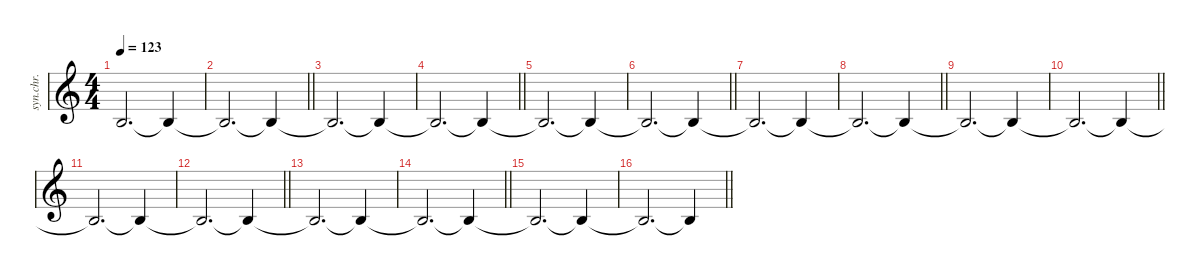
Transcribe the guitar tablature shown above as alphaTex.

\defaultSystemsLayout 4
\hideDynamics
\bracketExtendMode nobrackets
\otherSystemsTrackNameOrientation horizontal
\track ("Voice 1" "syn.chr.") {instrument synthvoice}
\staff {score}
\tuning (Db4 Ab3 E3 B2 Gb2 B1)
\ts (4 4)
\section ("" "")
\tempo 123
\clef g2
\ks c
3.2{t}.2{d dy mf beam Up} 3.2{t}.4{beam Up} |
\barLineRight lightlight
3.2{t}.2{d beam Up} 3.2{t}.4{beam Up} |
3.2{t}.2{d beam Up} 3.2{t}.4{beam Up} |
\barLineRight lightlight
3.2{t}.2{d beam Up} 3.2{t}.4{beam Up} |
3.2{t}.2{d beam Up} 3.2{t}.4{beam Up} |
\barLineRight lightlight
3.2{t}.2{d beam Up} 3.2{t}.4{beam Up} |
3.2{t}.2{d beam Up} 3.2{t}.4{beam Up} |
\barLineRight lightlight
3.2{t}.2{d beam Up} 3.2{t}.4{beam Up} |
3.2{t}.2{d beam Up} 3.2{t}.4{beam Up} |
\barLineRight lightlight
3.2{t}.2{d beam Up} 3.2{t}.4{beam Up} |
3.2{t}.2{d beam Up} 3.2{t}.4{beam Up} |
\barLineRight lightlight
3.2{t}.2{d beam Up} 3.2{t}.4{beam Up} |
3.2{t}.2{d beam Up} 3.2{t}.4{beam Up} |
\barLineRight lightlight
3.2{t}.2{d beam Up} 3.2{t}.4{beam Up} |
3.2{t}.2{d beam Up} 3.2{t}.4{beam Up} |
\barLineRight lightlight
3.2{t}.2{d beam Up} 3.2{t}.4{beam Up}
